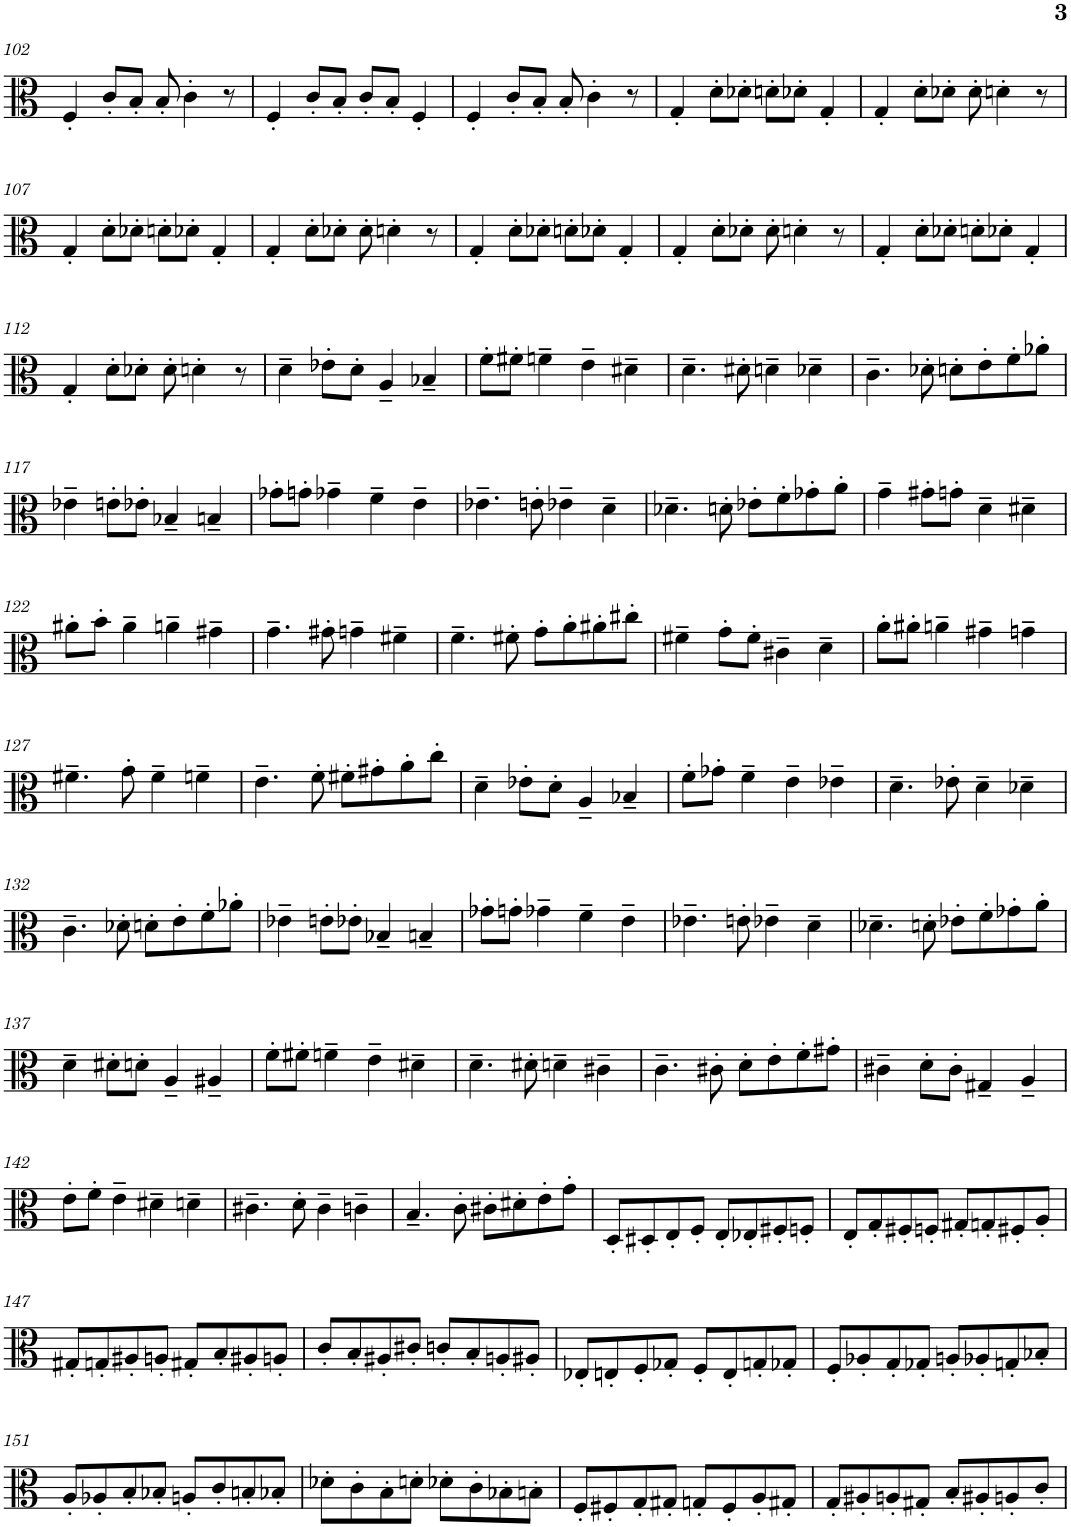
**kern
*part1
*staff1
*I"Viola
*I'Vla.
!!LO:PB:g=z
*clefC3
*k[]
*M4/4
=102
4F'/
8c'/L
8B'/J
8B'/
4c'\
8r
=103
4F'/
8c'/L
8B'/J
8c'/L
8B'/J
4F'/
=104
4F'/
8c'/L
8B'/J
8B'/
4c'\
8r
=105
4G'/
8d'\L
8d-X'\J
8dn'\L
8d-X'\J
4G'/
=106
4G'/
8d'\L
8d-X'\J
8d-'\
4dn'\
8r
!!LO:LB:g=z
=107
4G'/
8d'\L
8d-X'\J
8dn'\L
8d-X'\J
4G'/
=108
4G'/
8d'\L
8d-X'\J
8d-'\
4dn'\
8r
=109
4G'/
8d'\L
8d-X'\J
8dn'\L
8d-X'\J
4G'/
=110
4G'/
8d'\L
8d-X'\J
8d-'\
4dn'\
8r
=111
4G'/
8d'\L
8d-X'\J
8dn'\L
8d-X'\J
4G'/
!!LO:LB:g=z
=112
4G'/
8d'\L
8d-X'\J
8d-'\
4dn'\
8r
=113
4d~\
8e-X'\L
8d'\J
4A~/
4B-X~/
=114
8f'\L
8f#X'\J
4fn~\
4e~\
4d#X~\
=115
4.d~\
8d#X'\
4dn~\
4d-X~\
=116
4.c~\
8d-X'\
8dn'\L
8e'\
8f'\
8a-X'\J
!!LO:LB:g=z
=117
4e-X~\
8en'\L
8e-X'\J
4B-X~/
4Bn~/
=118
8g-X'\L
8gn'\J
4g-X~\
4f~\
4e~\
=119
4.e-X~\
8en'\
4e-X~\
4d~\
=120
4.d-X~\
8dn'\
8e-X'\L
8f'\
8g-X'\
8a'\J
=121
4g~\
8g#X'\L
8gn'\J
4d~\
4d#X~\
!!LO:LB:g=z
=122
8a#X'\L
8b'\J
4a#~\
4an~\
4g#X~\
=123
4.g~\
8g#X'\
4gn~\
4f#X~\
=124
4.f~\
8f#X'\
8g'\L
8a'\
8a#X'\
8cc#X'\J
=125
4f#X~\
8g'\L
8f#'\J
4c#X~\
4d~\
=126
8a'\L
8a#X'\J
4an~\
4g#X~\
4gn~\
!!LO:LB:g=z
=127
4.f#X~\
8g'\
4f#~\
4fn~\
=128
4.e~\
8f'\
8f#X'\L
8g#X'\
8a'\
8cc'\J
=129
4d~\
8e-X'\L
8d'\J
4A~/
4B-X~/
=130
8f'\L
8g-X'\J
4f~\
4e~\
4e-X~\
=131
4.d~\
8e-X'\
4d~\
4d-X~\
!!LO:LB:g=z
=132
4.c~\
8d-X'\
8dn'\L
8e'\
8f'\
8a-X'\J
=133
4e-X~\
8en'\L
8e-X'\J
4B-X~/
4Bn~/
=134
8g-X'\L
8gn'\J
4g-X~\
4f~\
4e~\
=135
4.e-X~\
8en'\
4e-X~\
4d~\
=136
4.d-X~\
8dn'\
8e-X'\L
8f'\
8g-X'\
8a'\J
!!LO:LB:g=z
=137
4d~\
8d#X'\L
8dn'\J
4A~/
4A#X~/
=138
8f'\L
8f#X'\J
4fn~\
4e~\
4d#X~\
=139
4.d~\
8d#X'\
4dn~\
4c#X~\
=140
4.c~\
8c#X'\
8d'\L
8e'\
8f'\
8g#X'\J
=141
4c#X~\
8d'\L
8c#'\J
4G#X~/
4A~/
!!LO:LB:g=z
=142
8e'\L
8f'\J
4e~\
4d#X~\
4dn~\
=143
4.c#X~\
8d'\
4c#~\
4cn~\
=144
4.B~/
8c'\
8c#X'\L
8d#X'\
8e'\
8g'\J
=145
8D'/L
8D#X'/
8E'/
8F'/J
8E'/L
8E-X'/
8F#X'/
8Fn'/J
=146
8E'/L
8G'/
8F#X'/
8Fn'/J
8G#X'/L
8Gn'/
8F#X'/
8A'/J
!!LO:LB:g=z
=147
8G#X'/L
8Gn'/
8A#X'/
8An'/J
8G#X'/L
8B'/
8A#X'/
8An'/J
=148
8c'/L
8B'/
8A#X'/
8c#X'/J
8cn'/L
8B'/
8An'/
8A#X'/J
=149
8E-X'/L
8En'/
8F'/
8G-X'/J
8F'/L
8E'/
8Gn'/
8G-X'/J
=150
8F'/L
8A-X'/
8G'/
8G-X'/J
8An'/L
8A-X'/
8Gn'/
8B-X'/J
!!LO:LB:g=z
=151
8A'/L
8A-X'/
8B'/
8B-X'/J
8An'/L
8c'/
8Bn'/
8B-X'/J
=152
8d-X'\L
8c'\
8B'\
8dn'\J
8d-X'\L
8c'\
8B-X'\
8Bn'\J
=153
8F'/L
8F#X'/
8G'/
8G#X'/J
8Gn'/L
8F#'/
8A'/
8G#X'/J
=154
8G'/L
8A#X'/
8An'/
8G#X'/J
8B'/L
8A#X'/
8An'/
8c'/J
=
*-
